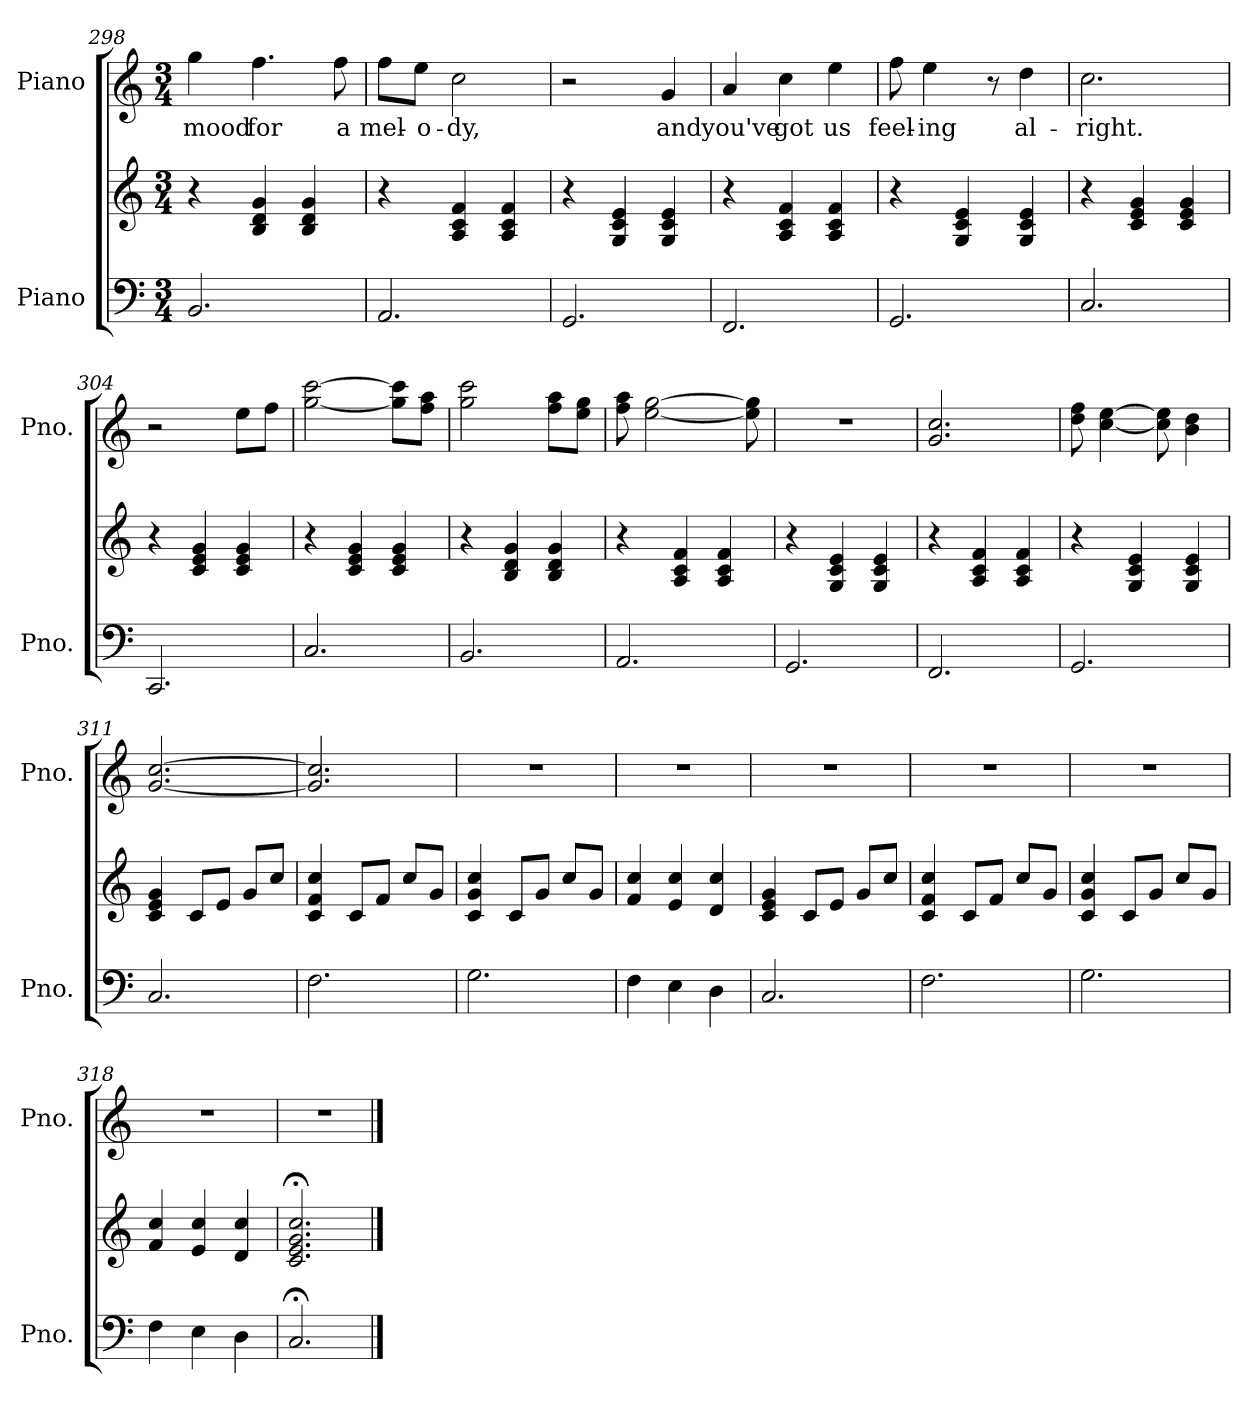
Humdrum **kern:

**kern	**kern	**kern	**text
*part2	*part2	*part1	*part1
*staff3	*staff2	*staff1	*staff1
*I"Piano	*	*I"Piano	*
*I'Pno.	*	*I'Pno.	*
!!LO:LB:g=z
*clefF4	*clefG2	*clefG2	*
*k[]	*k[]	*k[]	*
*M3/4	*M3/4	*M3/4	*
=298	=298	=298	=298
2.BB/	4r	4gg\	mood
.	4B/ 4d/ 4g/	4.ff\	for
.	4B/ 4d/ 4g/	.	.
.	.	8ff\	a
=299	=299	=299	=299
2.AA/	4r	8ff\L	mel-
.	.	8ee\J	-o-
.	4A/ 4c/ 4f/	2cc\	-dy,
.	4A/ 4c/ 4f/	.	.
=300	=300	=300	=300
2.GG/	4r	2r	.
.	4G/ 4c/ 4e/	.	.
.	4G/ 4c/ 4e/	4g/	and
=301	=301	=301	=301
2.FF/	4r	4a/	you've
.	4A/ 4c/ 4f/	4cc\	got
.	4A/ 4c/ 4f/	4ee\	us
=302	=302	=302	=302
2.GG/	4r	8ff\	feel-
.	.	4ee\	-ing
.	4G/ 4c/ 4e/	.	.
.	.	8r	.
.	4G/ 4c/ 4e/	4dd\	al-
=303	=303	=303	=303
2.C/	4r	2.cc\	-right.
.	4c/ 4e/ 4g/	.	.
.	4c/ 4e/ 4g/	.	.
=304	=304	=304	=304
2.CC/	4r	2r	.
.	4c/ 4e/ 4g/	.	.
.	4c/ 4e/ 4g/	8ee\L	.
.	.	8ff\J	.
!!LO:PB:g=z
=305	=305	=305	=305
2.C/	4r	[2gg\ [2ccc\	.
.	4c/ 4e/ 4g/	.	.
.	4c/ 4e/ 4g/	8gg\] 8ccc\]L	.
.	.	8ff\ 8aa\J	.
=306	=306	=306	=306
2.BB/	4r	2gg\ 2ccc\	.
.	4B/ 4d/ 4g/	.	.
.	4B/ 4d/ 4g/	8ff\ 8aa\L	.
.	.	8ee\ 8gg\J	.
=307	=307	=307	=307
2.AA/	4r	8ff\ 8aa\	.
.	.	[2ee\ [2gg\	.
.	4A/ 4c/ 4f/	.	.
.	4A/ 4c/ 4f/	.	.
.	.	8ee\] 8gg\]	.
=308	=308	=308	=308
2.GG/	4r	2.r	.
.	4G/ 4c/ 4e/	.	.
.	4G/ 4c/ 4e/	.	.
=309	=309	=309	=309
2.FF/	4r	2.g/ 2.cc/	.
.	4A/ 4c/ 4f/	.	.
.	4A/ 4c/ 4f/	.	.
=310	=310	=310	=310
2.GG/	4r	8dd\ 8ff\	.
.	.	[4cc\ [4ee\	.
.	4G/ 4c/ 4e/	.	.
.	.	8cc\] 8ee\]	.
.	4G/ 4c/ 4e/	4b\ 4dd\	.
=311	=311	=311	=311
2.C/	4c/ 4e/ 4g/	[2.g/ [2.cc/	.
.	8c/L	.	.
.	8e/J	.	.
.	8g/L	.	.
.	8cc/J	.	.
=312	=312	=312	=312
2.F\	4c/ 4f/ 4cc/	2.g/] 2.cc/]	.
.	8c/L	.	.
.	8f/J	.	.
.	8cc/L	.	.
.	8g/J	.	.
!!LO:LB:g=z
=313	=313	=313	=313
2.G\	4c/ 4g/ 4cc/	2.r	.
.	8c/L	.	.
.	8g/J	.	.
.	8cc/L	.	.
.	8g/J	.	.
=314	=314	=314	=314
4F\	4f/ 4cc/	2.r	.
4E\	4e/ 4cc/	.	.
4D\	4d/ 4cc/	.	.
=315	=315	=315	=315
2.C/	4c/ 4e/ 4g/	2.r	.
.	8c/L	.	.
.	8e/J	.	.
.	8g/L	.	.
.	8cc/J	.	.
=316	=316	=316	=316
2.F\	4c/ 4f/ 4cc/	2.r	.
.	8c/L	.	.
.	8f/J	.	.
.	8cc/L	.	.
.	8g/J	.	.
=317	=317	=317	=317
2.G\	4c/ 4g/ 4cc/	2.r	.
.	8c/L	.	.
.	8g/J	.	.
.	8cc/L	.	.
.	8g/J	.	.
=318	=318	=318	=318
4F\	4f/ 4cc/	2.r	.
4E\	4e/ 4cc/	.	.
4D\	4d/ 4cc/	.	.
=319	=319	=319	=319
2.C;</	2.c/;< 2.e/;< 2.g/;< 2.cc/;<	2.r	.
==	==	==	==
*-	*-	*-	*-
